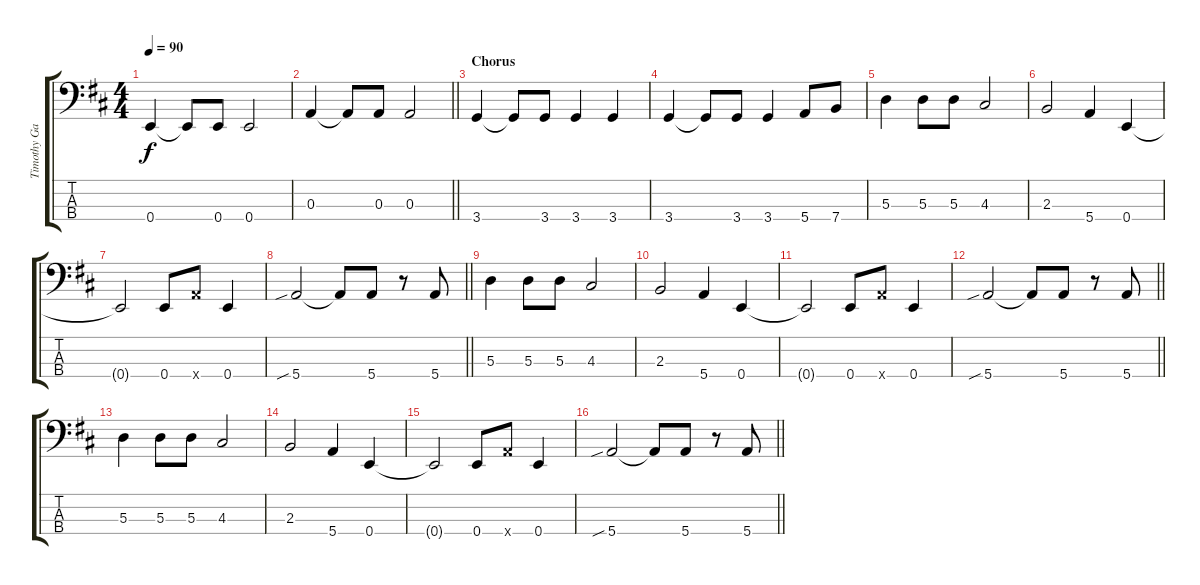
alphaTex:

\track ("Timothy Gaines [Bass Guitar]" "Timothy Ga") {instrument electricbassfinger}
\staff {score tabs}
\tuning (G2 D2 A1 E1) {hide}
\ts (4 4)
\tempo 90
\clef f4
\ks d
0.4.4{dy f} 0.4{t}.8 0.4.8 0.4.2 |
\barLineRight lightlight
0.3.4 0.3{t}.8 0.3.8 0.3.2 |
\section ("" "Chorus")
3.4.4 3.4{t}.8 3.4.8 3.4.4 3.4.4 |
3.4.4 3.4{t}.8 3.4.8 3.4.4 5.4.8 7.4.8 |
5.3.4 5.3.8 5.3.8 4.3.2 |
2.3.2 5.4.4 0.4.4 |
0.4{t}.2 0.4.8 5.4{x}.8 0.4.4 |
\barLineRight lightlight
5.4{sib}.2 5.4{t}.8 5.4.8 r.8 5.4.8 |
5.3.4 5.3.8 5.3.8 4.3.2 |
2.3.2 5.4.4 0.4.4 |
0.4{t}.2 0.4.8 5.4{x}.8 0.4.4 |
\barLineRight lightlight
5.4{sib}.2 5.4{t}.8 5.4.8 r.8 5.4.8 |
5.3.4 5.3.8 5.3.8 4.3.2 |
2.3.2 5.4.4 0.4.4 |
0.4{t}.2 0.4.8 5.4{x}.8 0.4.4 |
\barLineRight lightlight
5.4{sib}.2 5.4{t}.8 5.4.8 r.8 5.4.8
